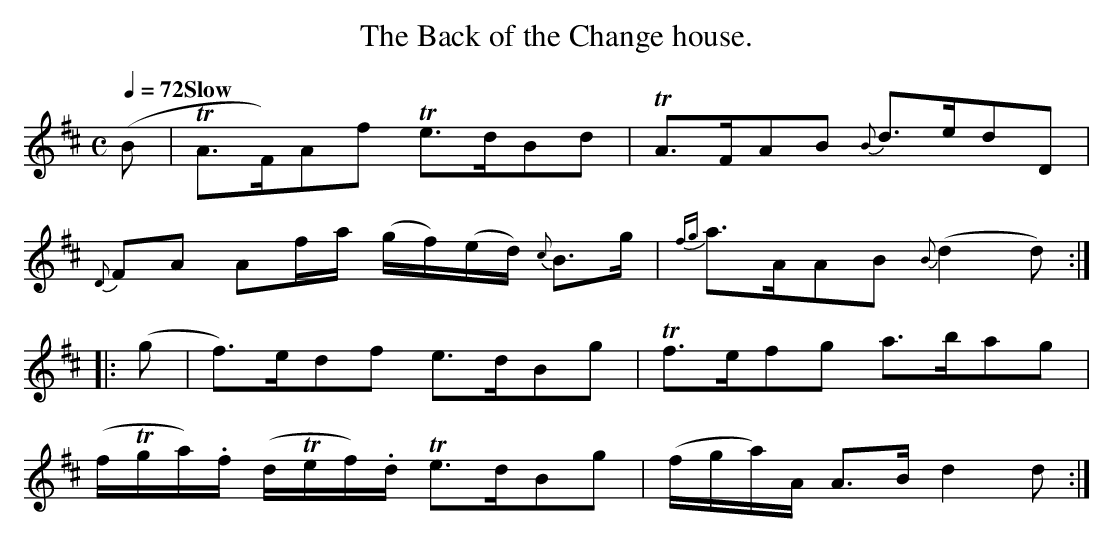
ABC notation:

X:1
T:The Back of the Change house.
M:C
L:1/8
Q:1/4=72 "Slow"
K:D
(B|   TA>F)Af                   Te>dBd             |   TA>FAB      {B}d>edD|
   {D}FA          Af/a/       (g/f/)(e/d/) {c}B>g|{fg}a>AAB     {B}(d2d)::
(g|    f)>edf                    e>dBg             |   Tf>efg         a>bag|
      (f/Tg/a/).f/ (d/Te/f/).d/ Te>dBg             |   (f/g/a/)A/ A>B d2d :|
